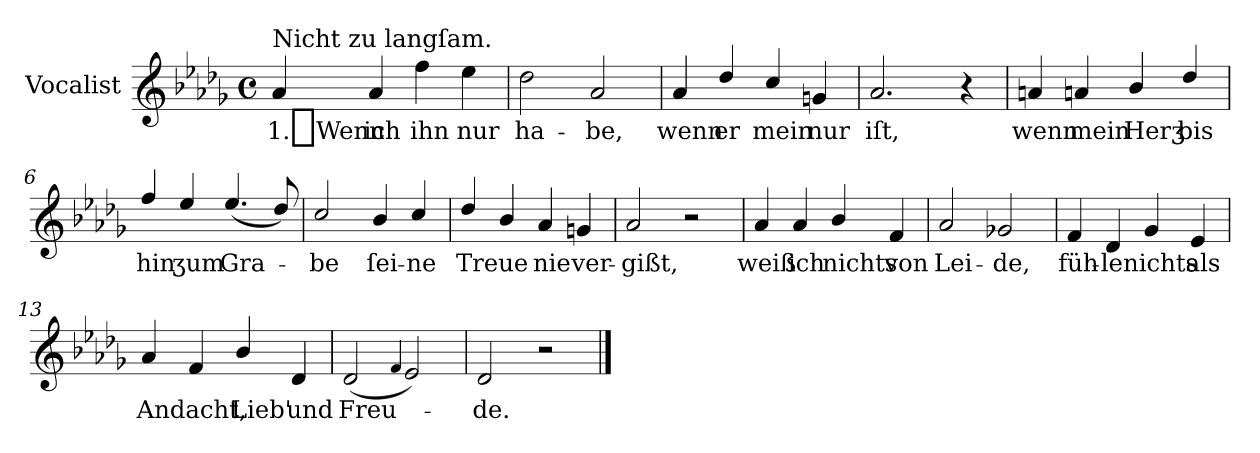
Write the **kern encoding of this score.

**kern	**text
*part1	*part1
*staff1	*staff1
*I"Vocalist	*
*clefG2	*
*k[b-e-a-d-g-]	*
*D-:	*
*M4/4	*
*met(c)	*
=1	=1
!LO:TX:a:t=Nicht zu langſam.	!
4a-	1._Wenn
4a-	ich
4ff	ihn
4ee-	nur
=2	=2
2dd-	ha-
2a-	-be,
=3	=3
4a-	wenn
4dd-/	er
4cc/	mein
4gn	nur
=4	=4
2.a-	iſt,
4r	.
=5	=5
4an	wenn
4an	mein
4b-/	Herʒ
4dd-/	bis
=6	=6
4ff/	hin
4ee-/	ʒum
(>4.ee-/	Gra-
8dd-/)	.
=7	=7
2cc/	-be
4b-/	ſei-
4cc/	-ne
=8	=8
4dd-/	Treue
4b-/	.
4a-	nie
4gn	ver-
=9	=9
2a-	-gißt,
2r	.
=10	=10
4a-	weiß
4a-	ich
4b-/	nichts
4f	von
=11	=11
2a-	Lei-
2g-X	-de,
=12	=12
4f	füh-
4d-	-le
4g-	nichts
4e-	als
=13	=13
4a-	Andacht,
4f	.
4b-/	Lieb'
4d-	und
=14	=14
(>2d-	Freu-
4qqf	.
2e-)	.
=15	=15
2d-	-de.
2r	.
==	==
*-	*-
